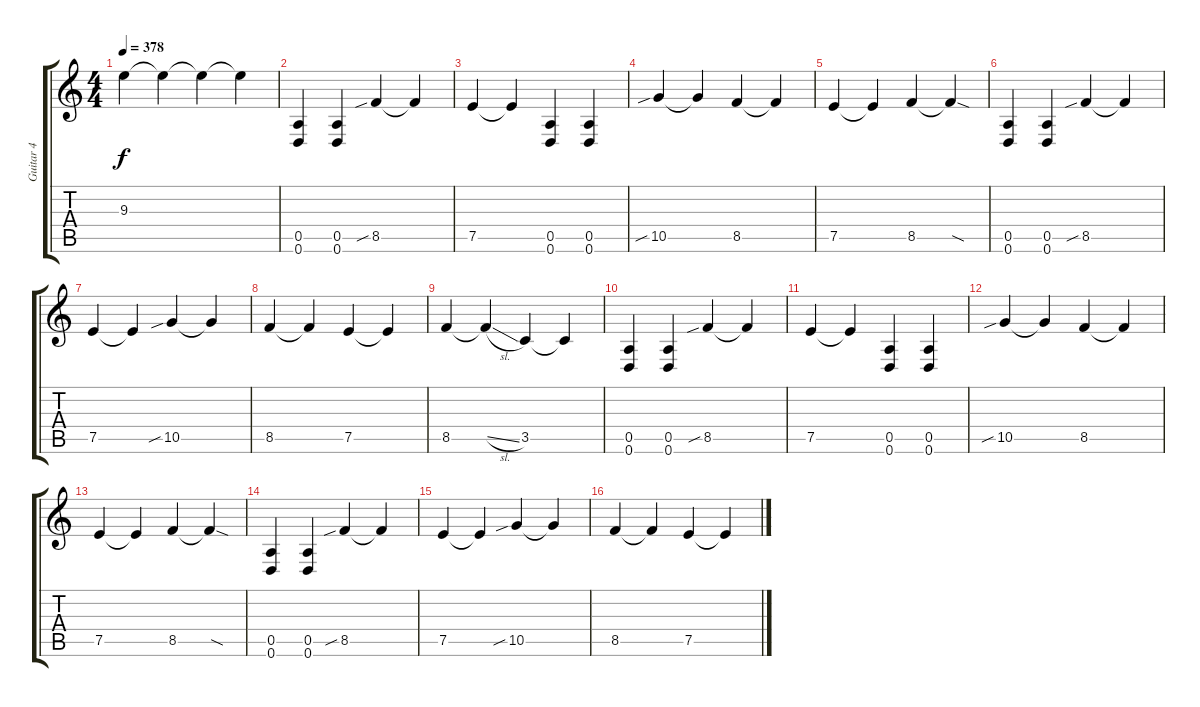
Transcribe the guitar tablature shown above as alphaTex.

\track ("Guitar 4" "Guitar 4") {instrument distortionguitar}
\staff {score tabs}
\tuning (E4 B3 G3 D3 A2 D2) {hide}
\ts (4 4)
\tempo 378
\clef g2
\ks c
9.3{t}.4{dy f} 9.3{t}.4 9.3{t}.4 9.3{t}.4 |
(0.5 0.6).4 (0.5 0.6).4 8.5{sib}.4 8.5{t}.4 |
7.5.4 7.5{t}.4 (0.5 0.6).4 (0.5 0.6).4 |
10.5{sib}.4 10.5{t}.4 8.5.4 8.5{t}.4 |
7.5.4 7.5{t}.4 8.5.4 8.5{sod t}.4 |
(0.5 0.6).4 (0.5 0.6).4 8.5{sib}.4 8.5{t}.4 |
7.5.4 7.5{t}.4 10.5{sib}.4 10.5{t}.4 |
8.5.4 8.5{t}.4 7.5.4 7.5{t}.4 |
8.5.4 8.5{sl t}.4 3.5.4 3.5{t}.4 |
(0.5 0.6).4 (0.5 0.6).4 8.5{sib}.4 8.5{t}.4 |
7.5.4 7.5{t}.4 (0.5 0.6).4 (0.5 0.6).4 |
10.5{sib}.4 10.5{t}.4 8.5.4 8.5{t}.4 |
7.5.4 7.5{t}.4 8.5.4 8.5{sod t}.4 |
(0.5 0.6).4 (0.5 0.6).4 8.5{sib}.4 8.5{t}.4 |
7.5.4 7.5{t}.4 10.5{sib}.4 10.5{t}.4 |
8.5.4 8.5{t}.4 7.5.4 7.5{t}.4
